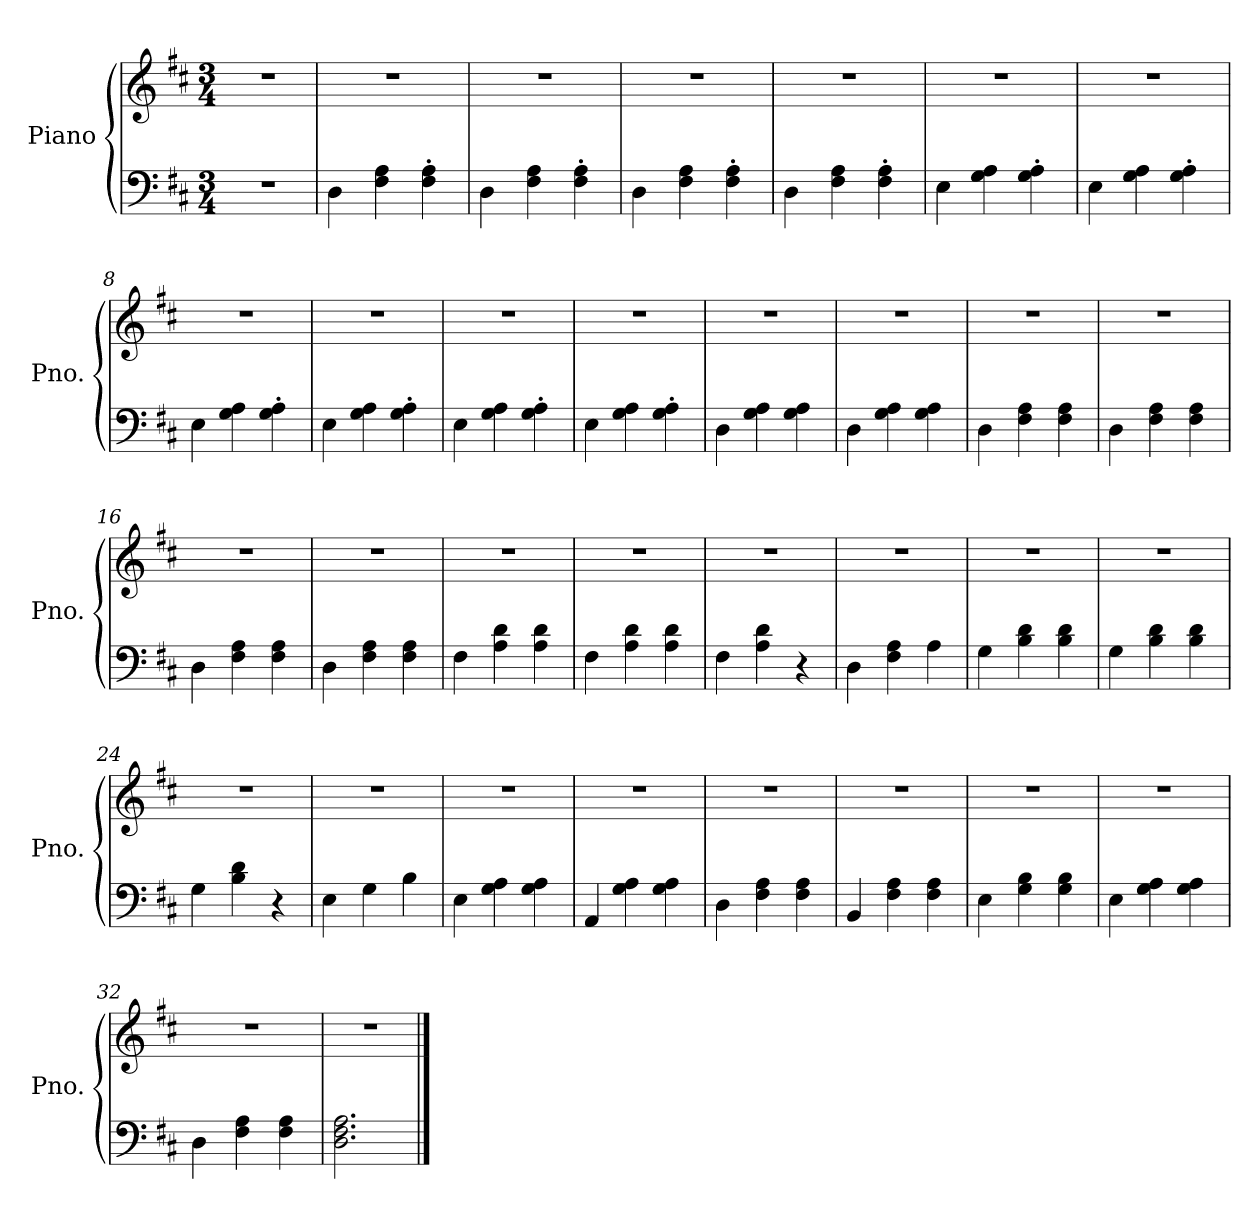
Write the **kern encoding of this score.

**kern	**kern
*part1	*part1
*staff2	*staff1
*I"Piano	*
*I'Pno.	*
*clefF4	*clefG2
*k[f#c#]	*k[f#c#]
*M3/4	*M3/4
=1	=1
2.r	2.r
=2	=2
4D\	2.r
4F#\ 4A\	.
4F#\' 4A\'	.
=3	=3
4D\	2.r
4F#\ 4A\	.
4F#\' 4A\'	.
=4	=4
4D\	2.r
4F#\ 4A\	.
4F#\' 4A\'	.
=5	=5
4D\	2.r
4F#\ 4A\	.
4F#\' 4A\'	.
=6	=6
4E\	2.r
4G\ 4A\	.
4G\' 4A\'	.
=7	=7
4E\	2.r
4G\ 4A\	.
4G\' 4A\'	.
=8	=8
4E\	2.r
4G\ 4A\	.
4G\' 4A\'	.
=9	=9
4E\	2.r
4G\ 4A\	.
4G\' 4A\'	.
=10	=10
4E\	2.r
4G\ 4A\	.
4G\' 4A\'	.
=11	=11
4E\	2.r
4G\ 4A\	.
4G\' 4A\'	.
!!LO:LB:g=z
=12	=12
4D\	2.r
4G\ 4A\	.
4G\ 4A\	.
!!LO:LB:g=z
=13	=13
4D\	2.r
4G\ 4A\	.
4G\ 4A\	.
=14	=14
4D\	2.r
4F#\ 4A\	.
4F#\ 4A\	.
=15	=15
4D\	2.r
4F#\ 4A\	.
4F#\ 4A\	.
=16	=16
4D\	2.r
4F#\ 4A\	.
4F#\ 4A\	.
=17	=17
4D\	2.r
4F#\ 4A\	.
4F#\ 4A\	.
=18	=18
4F#\	2.r
4A\ 4d\	.
4A\ 4d\	.
=19	=19
4F#\	2.r
4A\ 4d\	.
4A\ 4d\	.
=20	=20
4F#\	2.r
4A\ 4d\	.
4r	.
=21	=21
4D\	2.r
4F#\ 4A\	.
4A\	.
=22	=22
4G\	2.r
4B\ 4d\	.
4B\ 4d\	.
=23	=23
4G\	2.r
4B\ 4d\	.
4B\ 4d\	.
=24	=24
4G\	2.r
4B\ 4d\	.
4r	.
=25	=25
4E\	2.r
4G\	.
4B\	.
!!LO:LB:g=z
=26	=26
4E\	2.r
4G\ 4A\	.
4G\ 4A\	.
!!LO:LB:g=z
=27	=27
4AA/	2.r
4G\ 4A\	.
4G\ 4A\	.
=28	=28
4D\	2.r
4F#\ 4A\	.
4F#\ 4A\	.
=29	=29
4BB/	2.r
4F#\ 4A\	.
4F#\ 4A\	.
=30	=30
4E\	2.r
4G\ 4B\	.
4G\ 4B\	.
=31	=31
4E\	2.r
4G\ 4A\	.
4G\ 4A\	.
=32	=32
4D\	2.r
4F#\ 4A\	.
4F#\ 4A\	.
=33	=33
2.D\ 2.F#\ 2.A\	2.r
==	==
*-	*-
